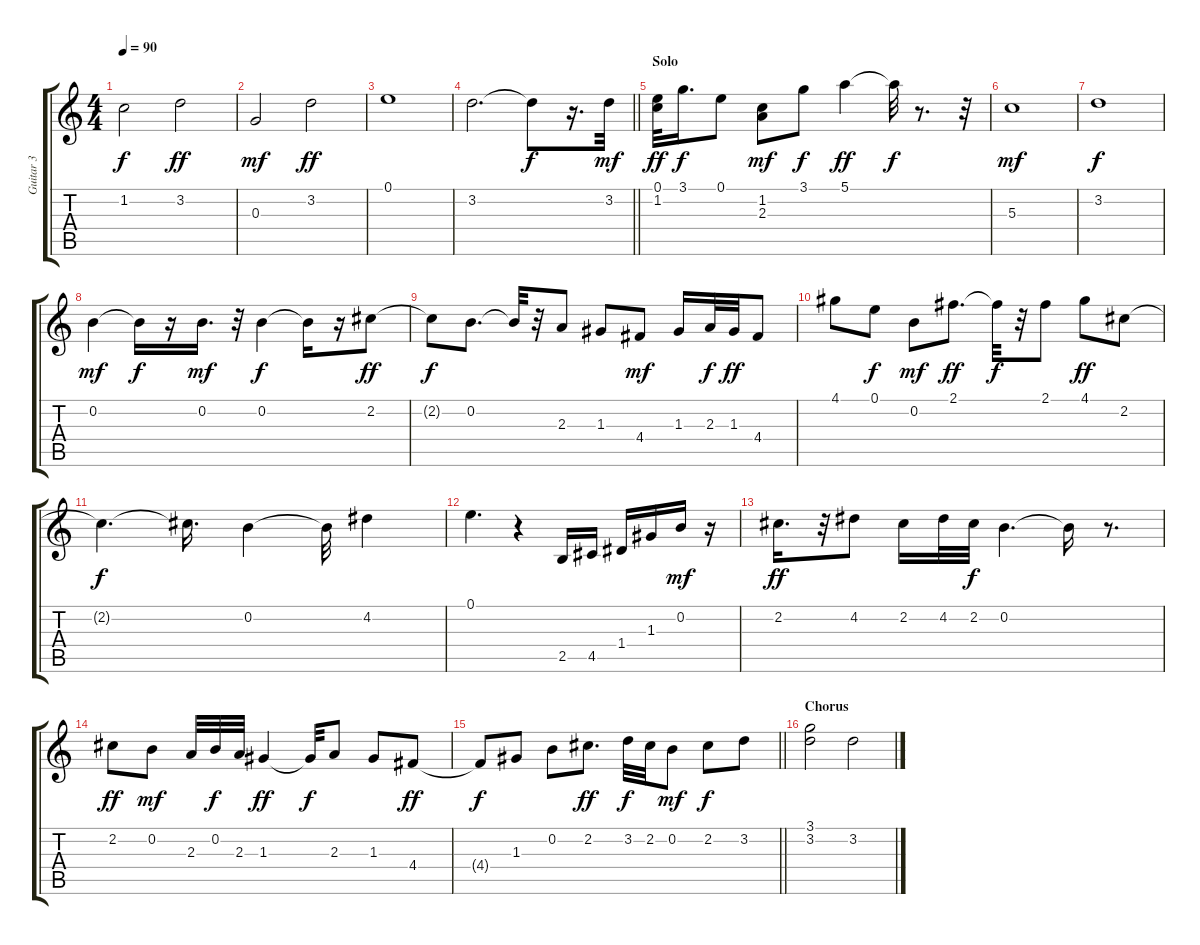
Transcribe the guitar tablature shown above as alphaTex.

\track ("Guitar 3" "Guitar 3") {instrument acousticguitarsteel}
\staff {score tabs}
\tuning (E4 B3 G3 D3 A2 E2) {hide}
\ts (4 4)
\tempo 90
\clef g2
\ks c
1.2.2{dy f} 3.2.2{dy ff} |
0.3.2{dy mf} 3.2.2{dy ff} |
0.1.1 |
\barLineRight lightlight
3.2.2{d} 3.2{t}.8{dy f} r.16{d} 3.2.32{dy mf} |
\section ("" "Solo")
(0.1 1.2).32{dy ff} 3.1.16{d dy f} 0.1.8 (1.2 2.3).8{dy mf} 3.1.8{dy f} 5.1.4{dy ff} 5.1{t}.32{dy f} r.8{d} r.32 |
5.3.1{dy mf} |
3.2.1{dy f} |
0.2.4{dy mf} 0.2{t}.16{dy f} r.16 0.2.16{d dy mf} r.32 0.2.4{dy f} 0.2{t}.16 r.16 2.2.8{dy ff} |
2.2{t}.8{dy f} 0.2.8{d} 0.2{t}.32 r.32 2.3.8 1.3.8 4.4.8{dy mf} 1.3.16 2.3.32{dy f} 1.3.32{dy ff} 4.4.8 |
4.1.8 0.1.8{dy f} 0.2.8{dy mf} 2.1.8{d dy ff} 2.1{t}.32{dy f} r.32 2.1.8 4.1.8{dy ff} 2.2.8 |
2.2{t}.4{d dy f} 2.2{t}.16{d} 0.2.4 0.2{t}.32 4.2.4 |
0.1.4{d} r.4 2.5.16 4.5.16 1.4.16 1.3.16 0.2.16{dy mf} r.16 |
2.2.16{d dy ff} r.32 4.2.8 2.2.16 4.2.32 2.2.32{dy f} 0.2.4{d} 0.2{t}.16 r.8{d} |
2.2.8{dy ff} 0.2.8{dy mf} 2.3.32 0.2.32{dy f} 2.3.32 1.3.4{dy ff} 1.3{t}.32{dy f} 2.3.8 1.3.8 4.4.8{dy ff} |
\barLineRight lightlight
4.4{t}.8{dy f} 1.3.8 0.2.8 2.2.8{d dy ff} 3.2.32{dy f} 2.2.32 0.2.8{dy mf} 2.2.8{dy f} 3.2.8 |
\section ("" "Chorus")
(3.1 3.2).2 3.2.2
